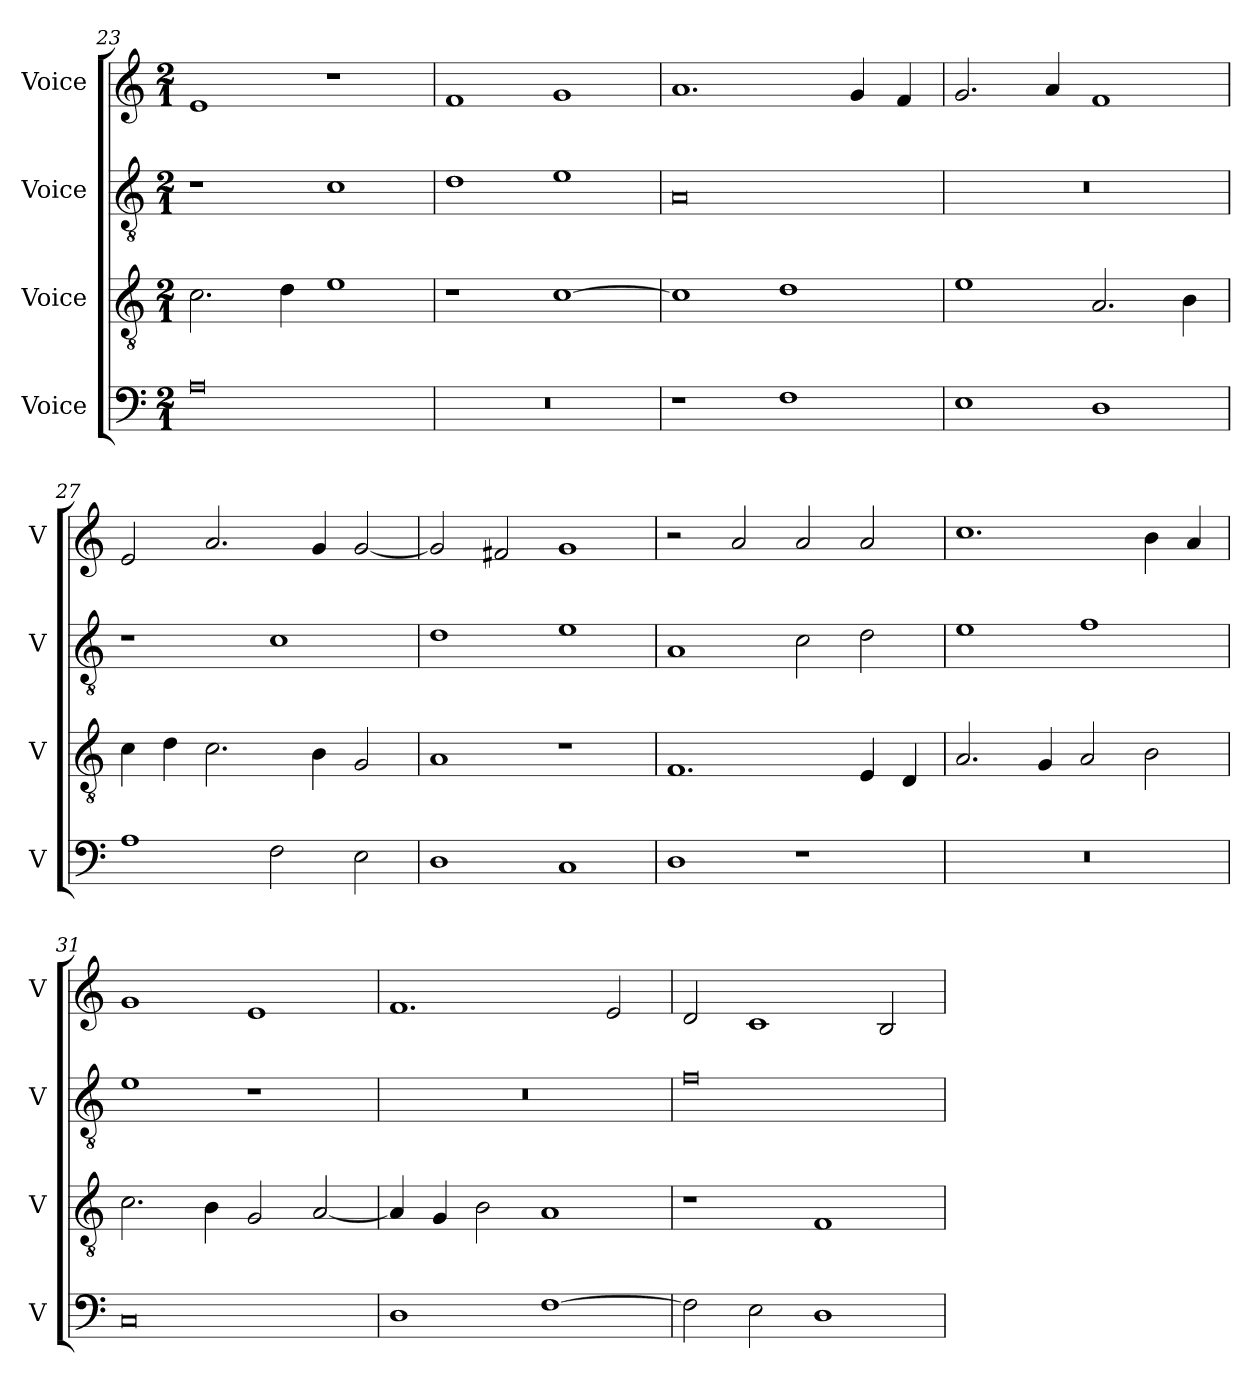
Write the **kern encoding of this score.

**kern	**kern	**kern	**kern
*part4	*part3	*part2	*part1
*staff4	*staff3	*staff2	*staff1
*I"Voice	*I"Voice	*I"Voice	*I"Voice
*I'V	*I'V	*I'V	*I'V
*clefF4	*clefGv2	*clefGv2	*clefG2
*k[]	*k[]	*k[]	*k[]
*M2/1	*M2/1	*M2/1	*M2/1
=23	=23	=23	=23
0A	2.c\	1r	1e
.	4d\	.	.
.	1e	1c	1r
=24	=24	=24	=24
0r	1r	1d	1f
.	[1c	1e	1g
=25	=25	=25	=25
1r	1c]	0A	1.a
1F	1d	.	.
.	.	.	4g/
.	.	.	4f/
!!LO:LB:g=z
=26	=26	=26	=26
1E	1e	0r	2.g/
.	.	.	4a/
1D	2.A/	.	1f
.	4B\	.	.
=27	=27	=27	=27
1A	4c\	1r	2e/
.	4d\	.	.
.	2.c\	.	2.a/
2F\	.	1c	.
.	4B\	.	4g/
2E\	2G/	.	[2g/
=28	=28	=28	=28
1D	1A	1d	2g/]
.	.	.	2f#X/
1C	1r	1e	1g
=29	=29	=29	=29
1D	1.F	1A	2r
.	.	.	2a/
1r	.	2c\	2a/
.	4E/	2d\	2a/
.	4D/	.	.
!!LO:PB:g=z
=30	=30	=30	=30
0r	2.A/	1e	1.cc
.	4G/	.	.
.	2A/	1f	.
.	2B\	.	4b\
.	.	.	4a/
=31	=31	=31	=31
0C	2.c\	1e	1g
.	4B\	.	.
.	2G/	1r	1e
.	[2A/	.	.
=32	=32	=32	=32
1D	4A/]	0r	1.f
.	4G/	.	.
.	2B\	.	.
[1F	1A	.	.
.	.	.	2e/
=33	=33	=33	=33
2F\]	1r	0f	2d/
2E\	.	.	1c
1D	1F	.	.
.	.	.	2B/
=	=	=	=
*-	*-	*-	*-
